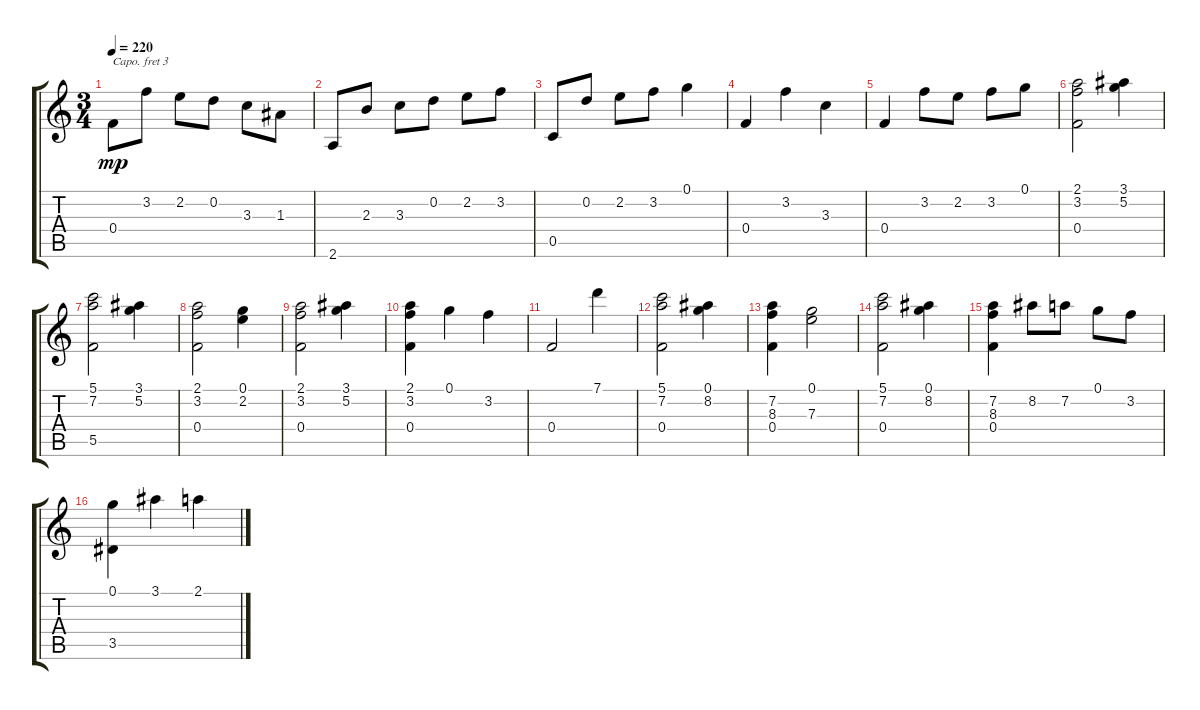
\track "" {instrument acousticguitarsteel}
\staff {score tabs}
\capo 3
\tuning (E4 B3 Gb3 D3 A2 E2) {hide}
\ts (3 4)
\tempo 220
\clef g2
\ks c
0.4.8{dy mp} 3.2.8 2.2.8 0.2.8 3.3.8 1.3.8 |
2.6.8 2.3.8 3.3.8 0.2.8 2.2.8 3.2.8 |
0.5.8 0.2.8 2.2.8 3.2.8 0.1.4 |
0.4.4 3.2.4 3.3.4 |
0.4.4 3.2.8 2.2.8 3.2.8 0.1.8 |
(2.1 3.2 0.4).2 (3.1 5.2).4 |
(5.1 7.2 5.5).2 (3.1 5.2).4 |
(2.1 3.2 0.4).2 (0.1 2.2).4 |
(2.1 3.2 0.4).2 (3.1 5.2).4 |
(2.1 3.2 0.4).4 0.1.4 3.2.4 |
0.4.2 7.1.4 |
(5.1 7.2 0.4).2 (0.1 8.2).4 |
(7.2 8.3 0.4).4 (0.1 7.3).2 |
(5.1 7.2 0.4).2 (0.1 8.2).4 |
(7.2 8.3 0.4).4 8.2.8 7.2.8 0.1.8 3.2.8 |
(0.1 3.5).4 3.1.4 2.1.4
